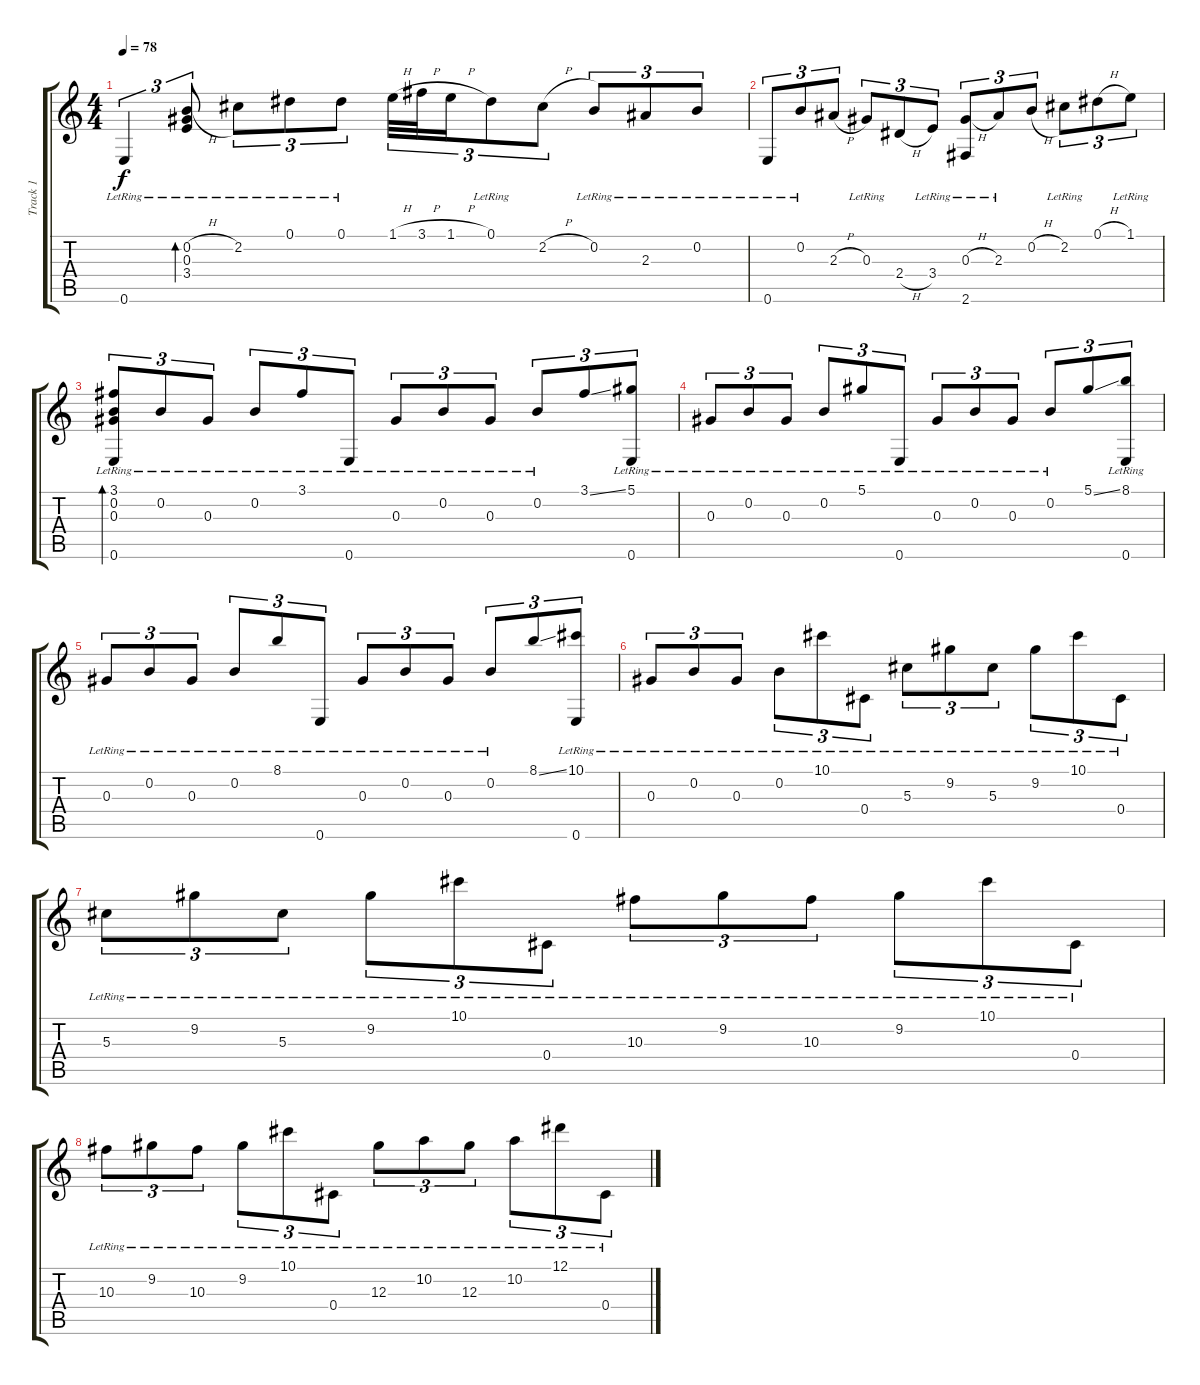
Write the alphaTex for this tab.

\track ("Track 1" "Track 1") {instrument acousticguitarsteel}
\staff {score tabs}
\tuning (Eb4 B3 Ab3 Db3 A2 E2) {hide}
\ts (4 4)
\tempo 78
\clef g2
\ks c
0.6{lr}.4{tu (3 2) dy f} (0.2{h} 0.3{lr} 3.4{lr}).8{tu (3 2) bd 30} 2.2{lr}.8{tu (3 2)} 0.1{lr}.8{tu (3 2)} 0.1{lr}.8{tu (3 2)} 1.1{h}.32{tu (3 2)} 3.1{h}.32{tu (3 2)} 1.1{h}.16{tu (3 2)} 0.1{lr}.8{tu (3 2)} 2.2{h}.8{tu (3 2)} 0.2{lr}.8{tu (3 2)} 2.3{lr}.8{tu (3 2)} 0.2{lr}.8{tu (3 2)} |
0.6{lr}.8{tu (3 2)} 0.2{lr}.8{tu (3 2)} 2.3{h}.8{tu (3 2)} 0.3{lr}.8{tu (3 2)} 2.4{h}.8{tu (3 2)} 3.4{lr}.8{tu (3 2)} (0.3{h} 2.6{lr}).8{tu (3 2)} 2.3{lr}.8{tu (3 2)} 0.2{h}.8{tu (3 2)} 2.2{lr}.8{tu (3 2)} 0.1{h}.8{tu (3 2)} 1.1{lr}.8{tu (3 2)} |
(3.1{lr} 0.2{lr} 0.3{lr} 0.6{lr}).8{tu (3 2) bd 30} 0.2{lr}.8{tu (3 2)} 0.3{lr}.8{tu (3 2)} 0.2{lr}.8{tu (3 2)} 3.1{lr}.8{tu (3 2)} 0.6{lr}.8{tu (3 2)} 0.3{lr}.8{tu (3 2)} 0.2{lr}.8{tu (3 2)} 0.3{lr}.8{tu (3 2)} 0.2{lr}.8{tu (3 2)} 3.1{ss}.8{tu (3 2)} (5.1{lr} 0.6{lr}).8{tu (3 2)} |
0.3{lr}.8{tu (3 2)} 0.2{lr}.8{tu (3 2)} 0.3{lr}.8{tu (3 2)} 0.2{lr}.8{tu (3 2)} 5.1{lr}.8{tu (3 2)} 0.6{lr}.8{tu (3 2)} 0.3{lr}.8{tu (3 2)} 0.2{lr}.8{tu (3 2)} 0.3{lr}.8{tu (3 2)} 0.2{lr}.8{tu (3 2)} 5.1{ss}.8{tu (3 2)} (8.1{lr} 0.6{lr}).8{tu (3 2)} |
0.3{lr}.8{tu (3 2)} 0.2{lr}.8{tu (3 2)} 0.3{lr}.8{tu (3 2)} 0.2{lr}.8{tu (3 2)} 8.1{lr}.8{tu (3 2)} 0.6{lr}.8{tu (3 2)} 0.3{lr}.8{tu (3 2)} 0.2{lr}.8{tu (3 2)} 0.3{lr}.8{tu (3 2)} 0.2{lr}.8{tu (3 2)} 8.1{ss}.8{tu (3 2)} (10.1{lr} 0.6{lr}).8{tu (3 2)} |
0.3{lr}.8{tu (3 2)} 0.2{lr}.8{tu (3 2)} 0.3{lr}.8{tu (3 2)} 0.2{lr}.8{tu (3 2)} 10.1{lr}.8{tu (3 2)} 0.4{lr}.8{tu (3 2)} 5.3{lr}.8{tu (3 2)} 9.2{lr}.8{tu (3 2)} 5.3{lr}.8{tu (3 2)} 9.2{lr}.8{tu (3 2)} 10.1{lr}.8{tu (3 2)} 0.4{lr}.8{tu (3 2)} |
5.3{lr}.8{tu (3 2)} 9.2{lr}.8{tu (3 2)} 5.3{lr}.8{tu (3 2)} 9.2{lr}.8{tu (3 2)} 10.1{lr}.8{tu (3 2)} 0.4{lr}.8{tu (3 2)} 10.3{lr}.8{tu (3 2)} 9.2{lr}.8{tu (3 2)} 10.3{lr}.8{tu (3 2)} 9.2{lr}.8{tu (3 2)} 10.1{lr}.8{tu (3 2)} 0.4{lr}.8{tu (3 2)} |
10.3{lr}.8{tu (3 2)} 9.2{lr}.8{tu (3 2)} 10.3{lr}.8{tu (3 2)} 9.2{lr}.8{tu (3 2)} 10.1{lr}.8{tu (3 2)} 0.4{lr}.8{tu (3 2)} 12.3{lr}.8{tu (3 2)} 10.2{lr}.8{tu (3 2)} 12.3{lr}.8{tu (3 2)} 10.2{lr}.8{tu (3 2)} 12.1{lr}.8{tu (3 2)} 0.4{lr}.8{tu (3 2)}
